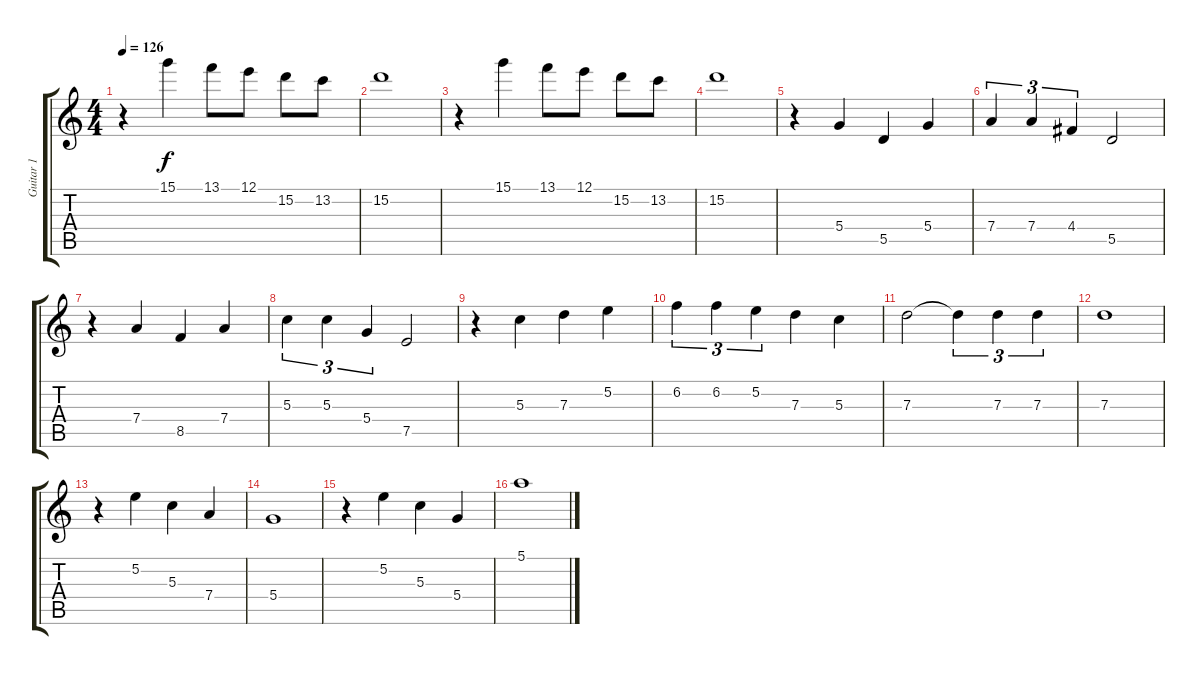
\track ("Guitar 1" "Guitar 1") {instrument electricguitarclean}
\staff {score tabs}
\tuning (E4 B3 G3 D3 A2 E2) {hide}
\ts (4 4)
\tempo 126
\clef g2
\ks c
r.4{dy f instrument electricguitarclean} 15.1.4 13.1.8 12.1.8 15.2.8 13.2.8 |
15.2.1 |
r.4 15.1.4 13.1.8 12.1.8 15.2.8 13.2.8 |
15.2.1 |
r.4 5.4.4 5.5.4 5.4.4 |
7.4.4{tu (3 2)} 7.4.4{tu (3 2)} 4.4.4{tu (3 2)} 5.5.2 |
r.4 7.4.4 8.5.4 7.4.4 |
5.3.4{tu (3 2)} 5.3.4{tu (3 2)} 5.4.4{tu (3 2)} 7.5.2 |
r.4 5.3.4 7.3.4 5.2.4 |
6.2.4{tu (3 2)} 6.2.4{tu (3 2)} 5.2.4{tu (3 2)} 7.3.4 5.3.4 |
7.3.2 7.3{t}.4{tu (3 2)} 7.3.4{tu (3 2)} 7.3.4{tu (3 2)} |
7.3.1 |
r.4 5.2.4 5.3.4 7.4.4 |
5.4.1 |
r.4 5.2.4 5.3.4 5.4.4 |
5.1.1
